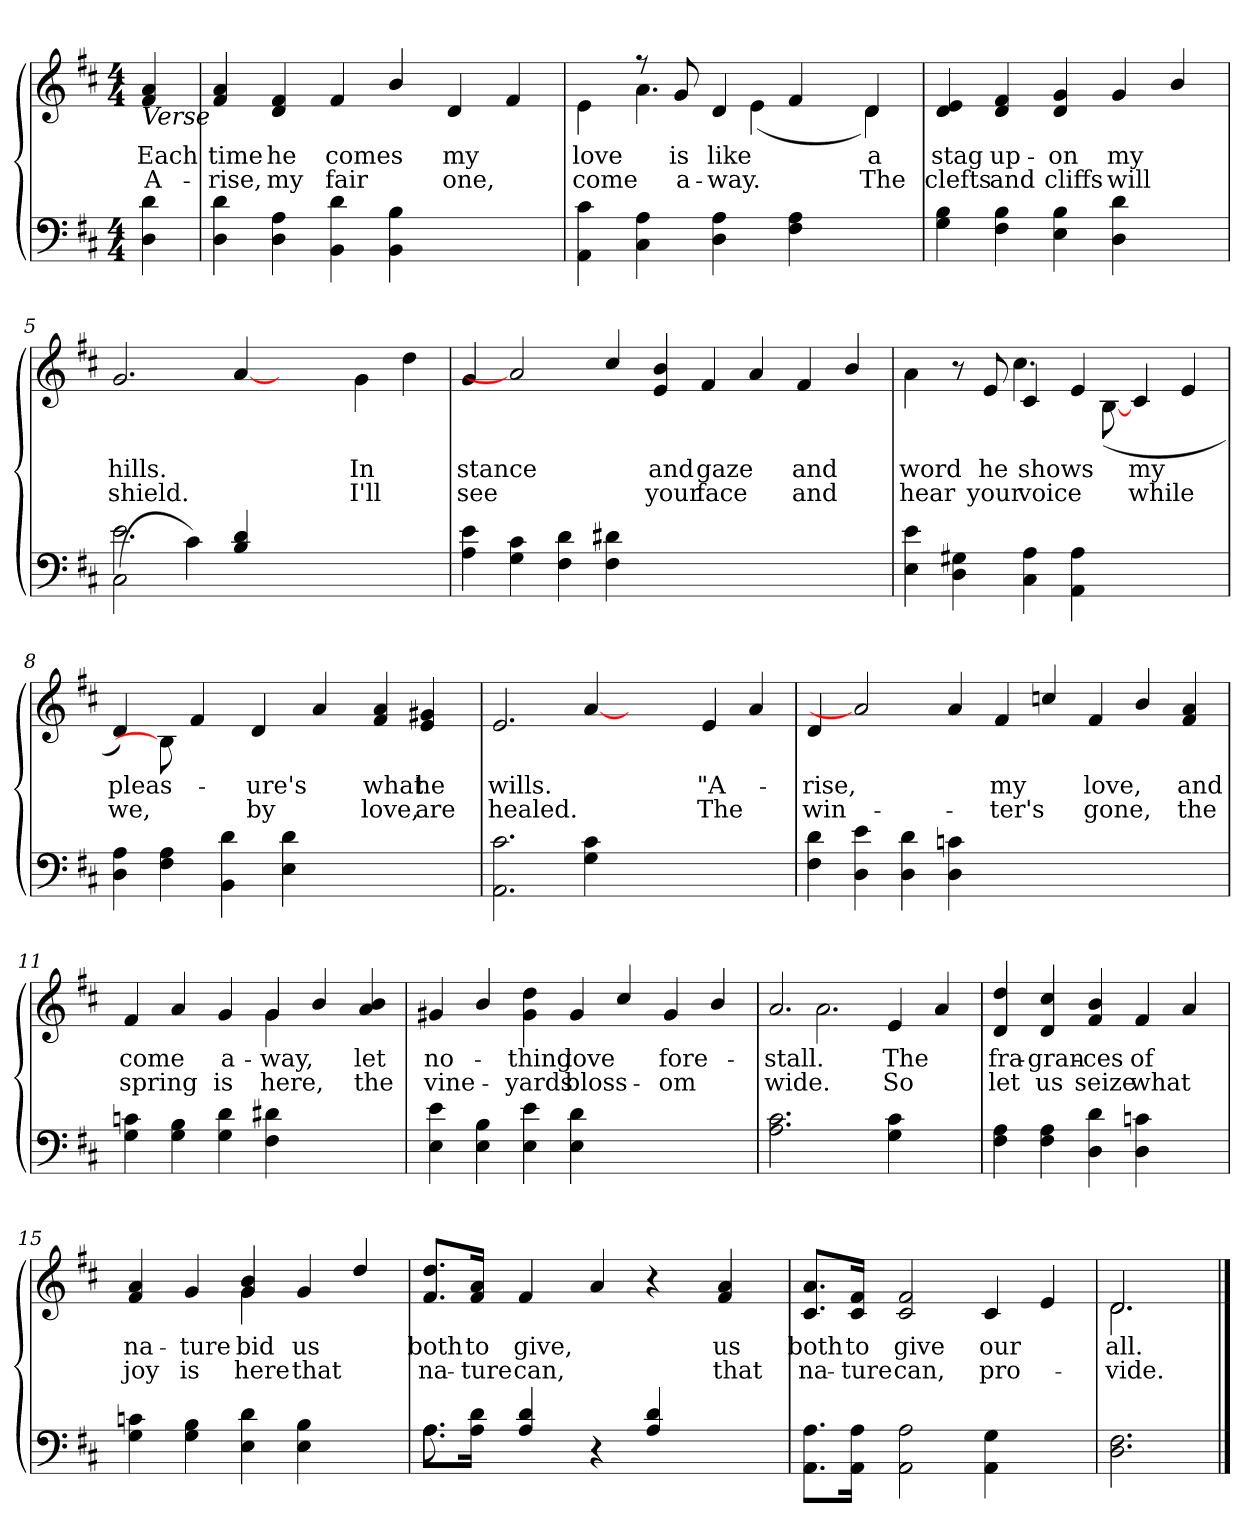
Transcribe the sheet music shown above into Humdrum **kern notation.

**kern	**kern	**text	**text
*part2	*part1	*part1	*part1
*staff2	*staff1	*staff1	*staff1
*clefF4	*clefG2	*	*
*k[f#c#]	*k[f#c#]	*	*
*M4/4	*M4/4	*	*
=1	=1	=1	=1
!	!LO:TX:b:i:t=Verse	!	!
!	!	!LO:LY:b	!LO:LY:b
4D\ 4d\	4f#/ 4a/	Each	A-
=2	=2	=2	=2
!	!	!LO:LY:b	!LO:LY:b
4D\ 4d\	4f#/ 4a/	time	-rise,
!	!	!LO:LY:b	!LO:LY:b
4D\ 4A\	4d/ 4f#/	he	my
!	!	!LO:LY:b	!LO:LY:b
4BB\ 4d\	4f#/	comes	fair
4BB\ 4B\	4b/	.	.
!	!	!LO:LY:b	!LO:LY:b
2ryy	4d/	my	one,
.	4f#/	.	.
=3	=3	=3	=3
!	!	!LO:LY:b	!LO:LY:b
*	*^	*	*
4AA\ 4c#\	4e\	4ryy	love	come
4C#\ 4A\	8r	4.a\	.	.
!	!	!	!LO:LY:b	!LO:LY:b
.	8g/	.	is	a-
!	!	!	!LO:LY:b	!LO:LY:b
4D\ 4A\	4d/	.	like	-way.
.	.	(<4e\	.	.
4F#\ 4A\	4f#/	.	.	.
.	.	8ryy	.	.
!	!	!	!LO:LY:b	!LO:LY:b
4ryy	4d/	4d\)	a	The
=4	=4	=4	=4	=4
!	!	!	!LO:LY:b	!LO:LY:b
*	*v	*v	*	*
4G\ 4B\	4d/ 4e/	stag	clefts
!	!	!LO:LY:b	!LO:LY:b
4F#\ 4B\	4d/ 4f#/	up-	and
!	!	!LO:LY:b	!LO:LY:b
4E\ 4B\	4d/ 4g/	-on	cliffs
!	!	!LO:LY:b	!LO:LY:b
4D\ 4d\	4g/	my	will
4ryy	4b/	.	.
!!LO:LB:g=z
=5	=5	=5	=5
*^	*	*	*
!	!	!	!LO:LY:b	!LO:LY:b
(<2C#\	2.e\	2.g/	hills.	shield.
4c#\)	.	.	.	.
4B/ 4d/	1ryy	[4a/	.	.
1ryy	.	2ryy	.	.
!	!	!	!LO:LY:b	!LO:LY:b
.	.	4g\	In	I'll
.	4ryy	4dd\	.	.
=6	=6	=6	=6	=6
!	!	!	!LO:LY:b	!LO:LY:b
*v	*v	*	*	*
4A\ 4e\	4g/	stance	see
4G\ 4c#\	2a/]	.	.
4F#\ 4d\	.	.	.
4F#\ 4d#X\	4cc#/	.	.
!	!	!LO:LY:b	!LO:LY:b
1ryy	4e/ 4b/	and	your
!	!	!LO:LY:b	!LO:LY:b
.	4f#/	gaze	face
.	4a/	.	.
!	!	!LO:LY:b	!LO:LY:b
.	4f#/	and	and
4ryy	4b/	.	.
=7	=7	=7	=7
!	!	!LO:LY:b	!LO:LY:b
*	*^	*	*
4E\ 4e\	4a\	2ryy	word	hear
4D\ 4G#X\	8r	.	.	.
!	!	!	!LO:LY:b	!LO:LY:b
.	8e/	.	he	your
!	!	!	!LO:LY:b	!LO:LY:b
4C#\ 4A\	4c#/	4.cc#\	shows	voice
4AA\ 4A\	4e/	.	.	.
.	.	(<[8B\	.	.
!	!	!	!LO:LY:b	!LO:LY:b
2ryy	4c#/	2ryy	my	while
.	4e/	.	.	.
*	*v	*v	*	*
!!LO:LB:g=z
=8	=8	=8	=8
!	!	!LO:LY:b	!LO:LY:b
4D\ 4A\	4d/)	pleas-	we,
4F#\ 4A\	8B\]	.	.
.	4f#/	.	.
4BB\ 4d\	.	.	.
!	!	!LO:LY:b	!LO:LY:b
.	4d/	-ure's	by
4E\ 4d\	.	.	.
.	4a/	.	.
2ryy	.	.	.
!	!	!LO:LY:b	!LO:LY:b
.	4f#/ 4a/	what	love,
!	!	!LO:LY:b	!LO:LY:b
.	4e/ 4g#X/	he	are
8ryy	.	.	.
=9	=9	=9	=9
!	!	!LO:LY:b	!LO:LY:b
2.AA\ 2.c#\	2.e/	wills.	healed.
4G\ 4c#\	[4a/	.	.
1ryy	2ryy	.	.
!	!	!LO:LY:b	!LO:LY:b
.	4e/	"A-	The
.	4a/	.	.
=10	=10	=10	=10
!	!	!LO:LY:b	!LO:LY:b
4F#\ 4d\	4d/	-rise,	win-
4D\ 4e\	2a/]	.	.
4D\ 4d\	.	.	.
4D\ 4cn\	4a/	.	.
!	!	!LO:LY:b	!LO:LY:b
1ryy	4f#/	my	-ter's
.	4ccn/	.	.
!	!	!LO:LY:b	!LO:LY:b
.	4f#/	love,	gone,
.	4b/	.	.
!	!	!LO:LY:b	!LO:LY:b
4ryy	4f#/ 4a/	and	the
=11	=11	=11	=11
!	!	!LO:LY:b	!LO:LY:b
*	*^	*	*
4G\ 4cn\	4f#/	2.ryy	come	spring
4G\ 4B\	4a/	.	.	.
!	!	!	!LO:LY:b	!LO:LY:b
4G\ 4d\	4g/	.	a-	is
!	!	!	!LO:LY:b	!LO:LY:b
4F#\ 4d#X\	4g/	4g\	-way,	here,
2ryy	4b/	2ryy	.	.
!	!	!	!LO:LY:b	!LO:LY:b
.	4a/ 4b/	.	let	the
*	*v	*v	*	*
!!LO:LB:g=z
=12	=12	=12	=12
!	!	!LO:LY:b	!LO:LY:b
4E\ 4e\	4g#X/	no-	vine-
4E\ 4B\	4b/	.	.
!	!	!LO:LY:b	!LO:LY:b
4E\ 4e\	4g#\ 4dd\	-thing	-yards
!	!	!LO:LY:b	!LO:LY:b
4E\ 4d\	4g#/	love	bloss-
2.ryy	4cc#/	.	.
!	!	!LO:LY:b	!LO:LY:b
.	4g#/	fore-	-om
.	4b/	.	.
=13	=13	=13	=13
!	!	!LO:LY:b	!LO:LY:b
*	*^	*	*
2.A\ 2.c#\	2.a/	4ryy	-stall.	wide.
.	.	2.a\	.	.
!	!	!	!LO:LY:b	!LO:LY:b
4G\ 4c#\	4e/	.	The	So
4ryy	4a/	4ryy	.	.
=14	=14	=14	=14	=14
!	!	!	!LO:LY:b	!LO:LY:b
*	*v	*v	*	*
4F#\ 4A\	4d/ 4dd/	fra-	let
!	!	!LO:LY:b	!LO:LY:b
4F#\ 4A\	4d/ 4cc#/	-gran-	us
!	!	!LO:LY:b	!LO:LY:b
4D\ 4d\	4f#/ 4b/	-ces	seize
!	!	!LO:LY:b	!LO:LY:b
4D\ 4cn\	4f#/	of	what
4ryy	4a/	.	.
=15	=15	=15	=15
!	!	!LO:LY:b	!LO:LY:b
*	*^	*	*
4G\ 4cn\	4f#/ 4a/	2ryy	na-	joy
!	!	!	!LO:LY:b	!LO:LY:b
4G\ 4B\	4g/	.	-ture	is
!	!	!	!LO:LY:b	!LO:LY:b
4E\ 4d\	4g/ 4b/	4g\	bid	here
!	!	!	!LO:LY:b	!LO:LY:b
4E\ 4B\	4g/	2ryy	us	that
4ryy	4dd/	.	.	.
*	*v	*v	*	*
!!LO:LB:g=z
=16	=16	=16	=16
*^	*	*	*
!	!	!	!LO:LY:b	!LO:LY:b
8.A\L	8.A\	8.f#/ 8.dd/L	both	na-
!	!	!	!LO:LY:b	!LO:LY:b
16A\ 16d\Jk	4ryy	16f#/ 16a/Jk	to	-ture
!	!	!	!LO:LY:b	!LO:LY:b
4A/ 4d/	.	4f#/	give,	can,
.	2ryy	.	.	.
4r	.	4a/	.	.
4A/ 4d/	.	4r	.	.
.	4ryy	.	.	.
!	!	!	!LO:LY:b	!LO:LY:b
4ryy	.	4f#/ 4a/	us	that
.	16ryy	.	.	.
=17	=17	=17	=17	=17
!	!	!	!LO:LY:b	!LO:LY:b
*v	*v	*	*	*
8.AA\ 8.A\L	8.c#/ 8.a/L	both	na-
!	!	!LO:LY:b	!LO:LY:b
16AA\ 16A\Jk	16c#/ 16f#/Jk	to	-ture
!	!	!LO:LY:b	!LO:LY:b
2AA\ 2A\	2c#/ 2f#/	give	can,
!	!	!LO:LY:b	!LO:LY:b
4AA\ 4G\	4c#/	our	pro-
4ryy	4e/	.	.
=18	=18	=18	=18
!	!	!LO:LY:b	!LO:LY:b
*	*^	*	*
2.D\ 2.F#\	2.d/	2.d\	all.	-vide.
*	*v	*v	*	*
==	==	==	==
*-	*-	*-	*-
